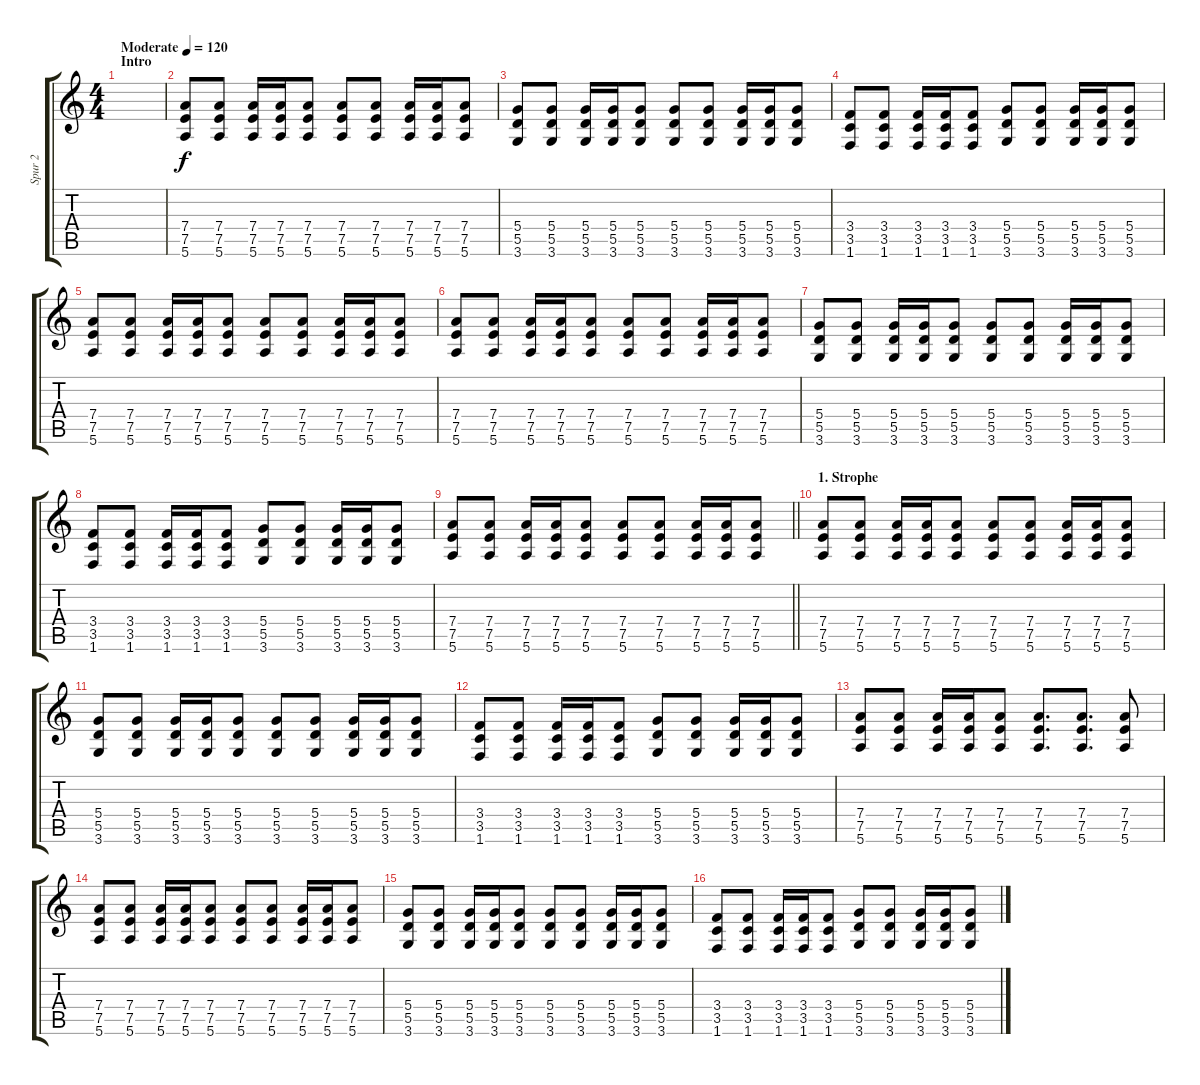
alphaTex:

\track ("Spur 2" "Spur 2") {instrument overdrivenguitar}
\staff {score tabs}
\tuning (E4 B3 G3 D3 A2 E2) {hide}
\ts (4 4)
\section ("" "Intro")
\tempo (120 "Moderate")
\tempo 135
\tempo (120 "Moderate")
\clef g2
\ks c
|
(7.4 7.5 5.6).8 (7.4 7.5 5.6).8 (7.4 7.5 5.6).16 (7.4 7.5 5.6).16 (7.4 7.5 5.6).8 (7.4 7.5 5.6).8 (7.4 7.5 5.6).8 (7.4 7.5 5.6).16 (7.4 7.5 5.6).16 (7.4 7.5 5.6).8 |
(5.4 5.5 3.6).8 (5.4 5.5 3.6).8 (5.4 5.5 3.6).16 (5.4 5.5 3.6).16 (5.4 5.5 3.6).8 (5.4 5.5 3.6).8 (5.4 5.5 3.6).8 (5.4 5.5 3.6).16 (5.4 5.5 3.6).16 (5.4 5.5 3.6).8 |
(3.4 3.5 1.6).8 (3.4 3.5 1.6).8 (3.4 3.5 1.6).16 (3.4 3.5 1.6).16 (3.4 3.5 1.6).8 (5.4 5.5 3.6).8 (5.4 5.5 3.6).8 (5.4 5.5 3.6).16 (5.4 5.5 3.6).16 (5.4 5.5 3.6).8 |
(7.4 7.5 5.6).8 (7.4 7.5 5.6).8 (7.4 7.5 5.6).16 (7.4 7.5 5.6).16 (7.4 7.5 5.6).8 (7.4 7.5 5.6).8 (7.4 7.5 5.6).8 (7.4 7.5 5.6).16 (7.4 7.5 5.6).16 (7.4 7.5 5.6).8 |
(7.4 7.5 5.6).8 (7.4 7.5 5.6).8 (7.4 7.5 5.6).16 (7.4 7.5 5.6).16 (7.4 7.5 5.6).8 (7.4 7.5 5.6).8 (7.4 7.5 5.6).8 (7.4 7.5 5.6).16 (7.4 7.5 5.6).16 (7.4 7.5 5.6).8 |
(5.4 5.5 3.6).8 (5.4 5.5 3.6).8 (5.4 5.5 3.6).16 (5.4 5.5 3.6).16 (5.4 5.5 3.6).8 (5.4 5.5 3.6).8 (5.4 5.5 3.6).8 (5.4 5.5 3.6).16 (5.4 5.5 3.6).16 (5.4 5.5 3.6).8 |
(3.4 3.5 1.6).8 (3.4 3.5 1.6).8 (3.4 3.5 1.6).16 (3.4 3.5 1.6).16 (3.4 3.5 1.6).8 (5.4 5.5 3.6).8 (5.4 5.5 3.6).8 (5.4 5.5 3.6).16 (5.4 5.5 3.6).16 (5.4 5.5 3.6).8 |
\barLineRight lightlight
(7.4 7.5 5.6).8 (7.4 7.5 5.6).8 (7.4 7.5 5.6).16 (7.4 7.5 5.6).16 (7.4 7.5 5.6).8 (7.4 7.5 5.6).8 (7.4 7.5 5.6).8 (7.4 7.5 5.6).16 (7.4 7.5 5.6).16 (7.4 7.5 5.6).8 |
\section ("" "1. Strophe")
(7.4 7.5 5.6).8 (7.4 7.5 5.6).8 (7.4 7.5 5.6).16 (7.4 7.5 5.6).16 (7.4 7.5 5.6).8 (7.4 7.5 5.6).8 (7.4 7.5 5.6).8 (7.4 7.5 5.6).16 (7.4 7.5 5.6).16 (7.4 7.5 5.6).8 |
(5.4 5.5 3.6).8 (5.4 5.5 3.6).8 (5.4 5.5 3.6).16 (5.4 5.5 3.6).16 (5.4 5.5 3.6).8 (5.4 5.5 3.6).8 (5.4 5.5 3.6).8 (5.4 5.5 3.6).16 (5.4 5.5 3.6).16 (5.4 5.5 3.6).8 |
(3.4 3.5 1.6).8 (3.4 3.5 1.6).8 (3.4 3.5 1.6).16 (3.4 3.5 1.6).16 (3.4 3.5 1.6).8 (5.4 5.5 3.6).8 (5.4 5.5 3.6).8 (5.4 5.5 3.6).16 (5.4 5.5 3.6).16 (5.4 5.5 3.6).8 |
(7.4 7.5 5.6).8 (7.4 7.5 5.6).8 (7.4 7.5 5.6).16 (7.4 7.5 5.6).16 (7.4 7.5 5.6).8 (7.4 7.5 5.6).8{d} (7.4 7.5 5.6).8{d} (7.4 7.5 5.6).8 |
(7.4 7.5 5.6).8 (7.4 7.5 5.6).8 (7.4 7.5 5.6).16 (7.4 7.5 5.6).16 (7.4 7.5 5.6).8 (7.4 7.5 5.6).8 (7.4 7.5 5.6).8 (7.4 7.5 5.6).16 (7.4 7.5 5.6).16 (7.4 7.5 5.6).8 |
(5.4 5.5 3.6).8 (5.4 5.5 3.6).8 (5.4 5.5 3.6).16 (5.4 5.5 3.6).16 (5.4 5.5 3.6).8 (5.4 5.5 3.6).8 (5.4 5.5 3.6).8 (5.4 5.5 3.6).16 (5.4 5.5 3.6).16 (5.4 5.5 3.6).8 |
(3.4 3.5 1.6).8 (3.4 3.5 1.6).8 (3.4 3.5 1.6).16 (3.4 3.5 1.6).16 (3.4 3.5 1.6).8 (5.4 5.5 3.6).8 (5.4 5.5 3.6).8 (5.4 5.5 3.6).16 (5.4 5.5 3.6).16 (5.4 5.5 3.6).8
